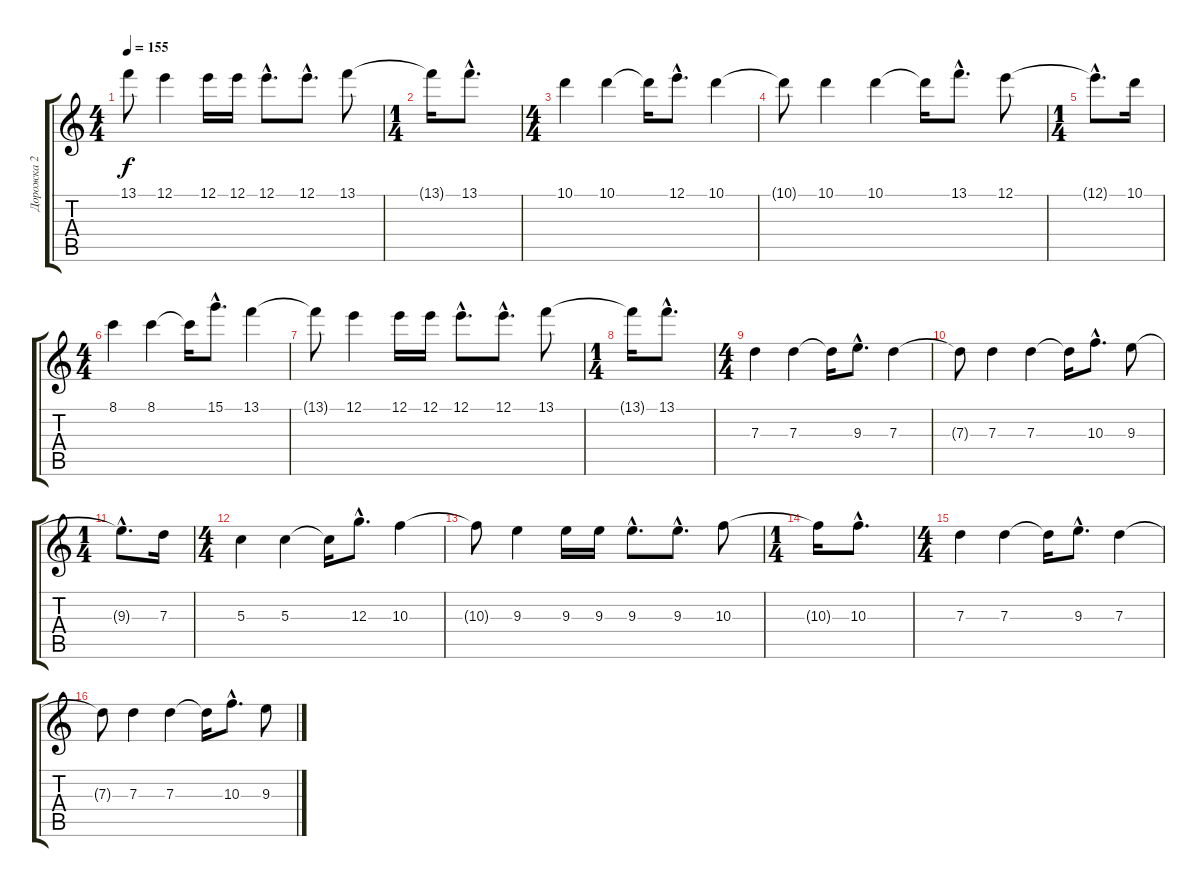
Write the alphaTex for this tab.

\track ("Дорожка 2" "Дорожка 2") {instrument electricguitarjazz}
\staff {score tabs}
\tuning (E4 B3 G3 D3 A2 D2) {hide}
\ts (4 4)
\tempo 155
\clef g2
\ks c
13.1{t}.8{dy f} 12.1.4 12.1.16 12.1.16 12.1{hac}.8{d} 12.1{hac}.8{d} 13.1.8 |
\ts (1 4)
13.1{t}.16 13.1{hac}.8{d} |
\ts (4 4)
10.1.4 10.1.4 10.1{t}.16 12.1{hac}.8{d} 10.1.4 |
10.1{t}.8 10.1.4 10.1.4 10.1{t}.16 13.1{hac}.8{d} 12.1.8 |
\ts (1 4)
12.1{hac t}.8{d} 10.1.16 |
\ts (4 4)
8.1.4 8.1.4 8.1{t}.16 15.1{hac}.8{d} 13.1.4 |
13.1{t}.8 12.1.4 12.1.16 12.1.16 12.1{hac}.8{d} 12.1{hac}.8{d} 13.1.8 |
\ts (1 4)
13.1{t}.16 13.1{hac}.8{d} |
\ts (4 4)
7.3.4 7.3.4 7.3{t}.16 9.3{hac}.8{d} 7.3.4 |
7.3{t}.8 7.3.4 7.3.4 7.3{t}.16 10.3{hac}.8{d} 9.3.8 |
\ts (1 4)
9.3{hac t}.8{d} 7.3.16 |
\ts (4 4)
5.3.4 5.3.4 5.3{t}.16 12.3{hac}.8{d} 10.3.4 |
10.3{t}.8 9.3.4 9.3.16 9.3.16 9.3{hac}.8{d} 9.3{hac}.8{d} 10.3.8 |
\ts (1 4)
10.3{t}.16 10.3{hac}.8{d} |
\ts (4 4)
7.3.4 7.3.4 7.3{t}.16 9.3{hac}.8{d} 7.3.4 |
7.3{t}.8 7.3.4 7.3.4 7.3{t}.16 10.3{hac}.8{d} 9.3.8
